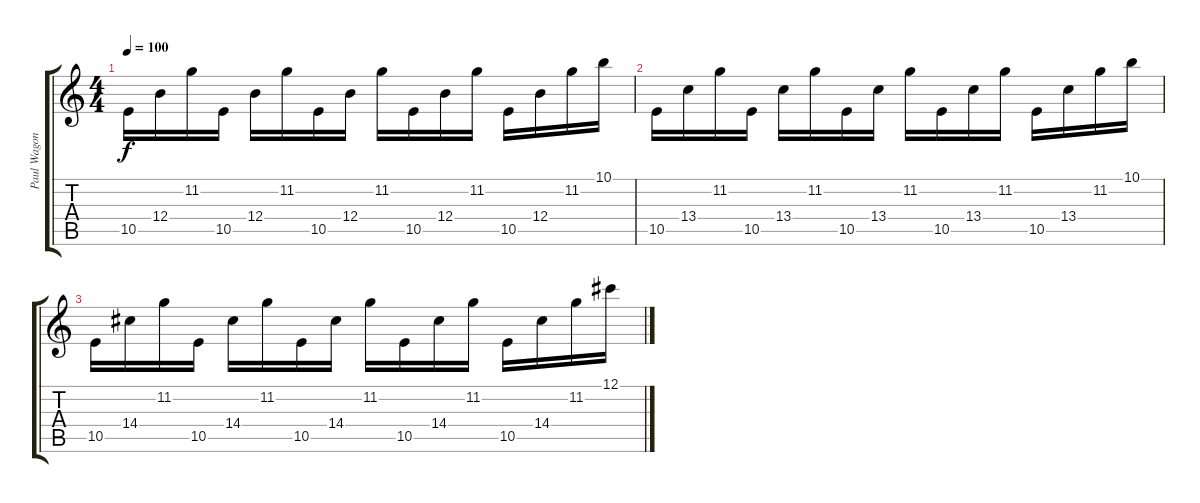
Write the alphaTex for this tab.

\track ("Paul Wagonner" "Paul Wagon") {instrument distortionguitar}
\staff {score tabs}
\tuning (Db4 Ab3 E3 B2 Gb2 Db2) {hide}
\ts (4 4)
\tempo 100
\clef g2
\ks c
10.5.16{dy f} 12.4.16 11.2.16 10.5.16 12.4.16 11.2.16 10.5.16 12.4.16 11.2.16 10.5.16 12.4.16 11.2.16 10.5.16 12.4.16 11.2.16 10.1.16 |
10.5.16 13.4.16 11.2.16 10.5.16 13.4.16 11.2.16 10.5.16 13.4.16 11.2.16 10.5.16 13.4.16 11.2.16 10.5.16 13.4.16 11.2.16 10.1.16 |
10.5.16 14.4.16 11.2.16 10.5.16 14.4.16 11.2.16 10.5.16 14.4.16 11.2.16 10.5.16 14.4.16 11.2.16 10.5.16 14.4.16 11.2.16 12.1.16
